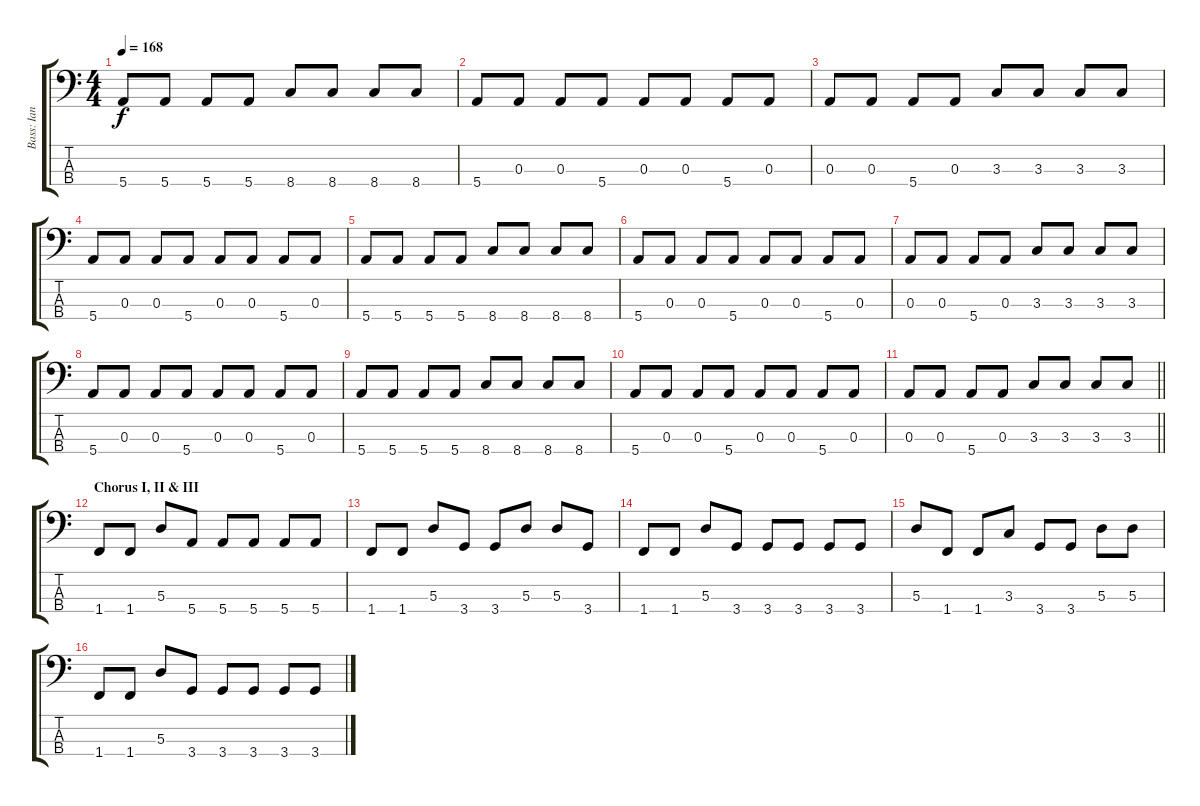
\track ("Bass: Ian" "Bass: Ian") {instrument electricbassfinger}
\staff {score tabs}
\tuning (G2 D2 A1 E1) {hide}
\ts (4 4)
\tempo 168
\clef f4
\ks c
5.4.8{dy f} 5.4.8 5.4.8 5.4.8 8.4.8 8.4.8 8.4.8 8.4.8 |
5.4.8 0.3.8 0.3.8 5.4.8 0.3.8 0.3.8 5.4.8 0.3.8 |
0.3.8 0.3.8 5.4.8 0.3.8 3.3.8 3.3.8 3.3.8 3.3.8 |
5.4.8 0.3.8 0.3.8 5.4.8 0.3.8 0.3.8 5.4.8 0.3.8 |
5.4.8 5.4.8 5.4.8 5.4.8 8.4.8 8.4.8 8.4.8 8.4.8 |
5.4.8 0.3.8 0.3.8 5.4.8 0.3.8 0.3.8 5.4.8 0.3.8 |
0.3.8 0.3.8 5.4.8 0.3.8 3.3.8 3.3.8 3.3.8 3.3.8 |
5.4.8 0.3.8 0.3.8 5.4.8 0.3.8 0.3.8 5.4.8 0.3.8 |
5.4.8 5.4.8 5.4.8 5.4.8 8.4.8 8.4.8 8.4.8 8.4.8 |
5.4.8 0.3.8 0.3.8 5.4.8 0.3.8 0.3.8 5.4.8 0.3.8 |
\barLineRight lightlight
0.3.8 0.3.8 5.4.8 0.3.8 3.3.8 3.3.8 3.3.8 3.3.8 |
\section ("" "Chorus I, II & III")
1.4.8 1.4.8 5.3.8 5.4.8 5.4.8 5.4.8 5.4.8 5.4.8 |
1.4.8 1.4.8 5.3.8 3.4.8 3.4.8 5.3.8 5.3.8 3.4.8 |
1.4.8 1.4.8 5.3.8 3.4.8 3.4.8 3.4.8 3.4.8 3.4.8 |
5.3.8 1.4.8 1.4.8 3.3.8 3.4.8 3.4.8 5.3.8 5.3.8 |
1.4.8 1.4.8 5.3.8 3.4.8 3.4.8 3.4.8 3.4.8 3.4.8
